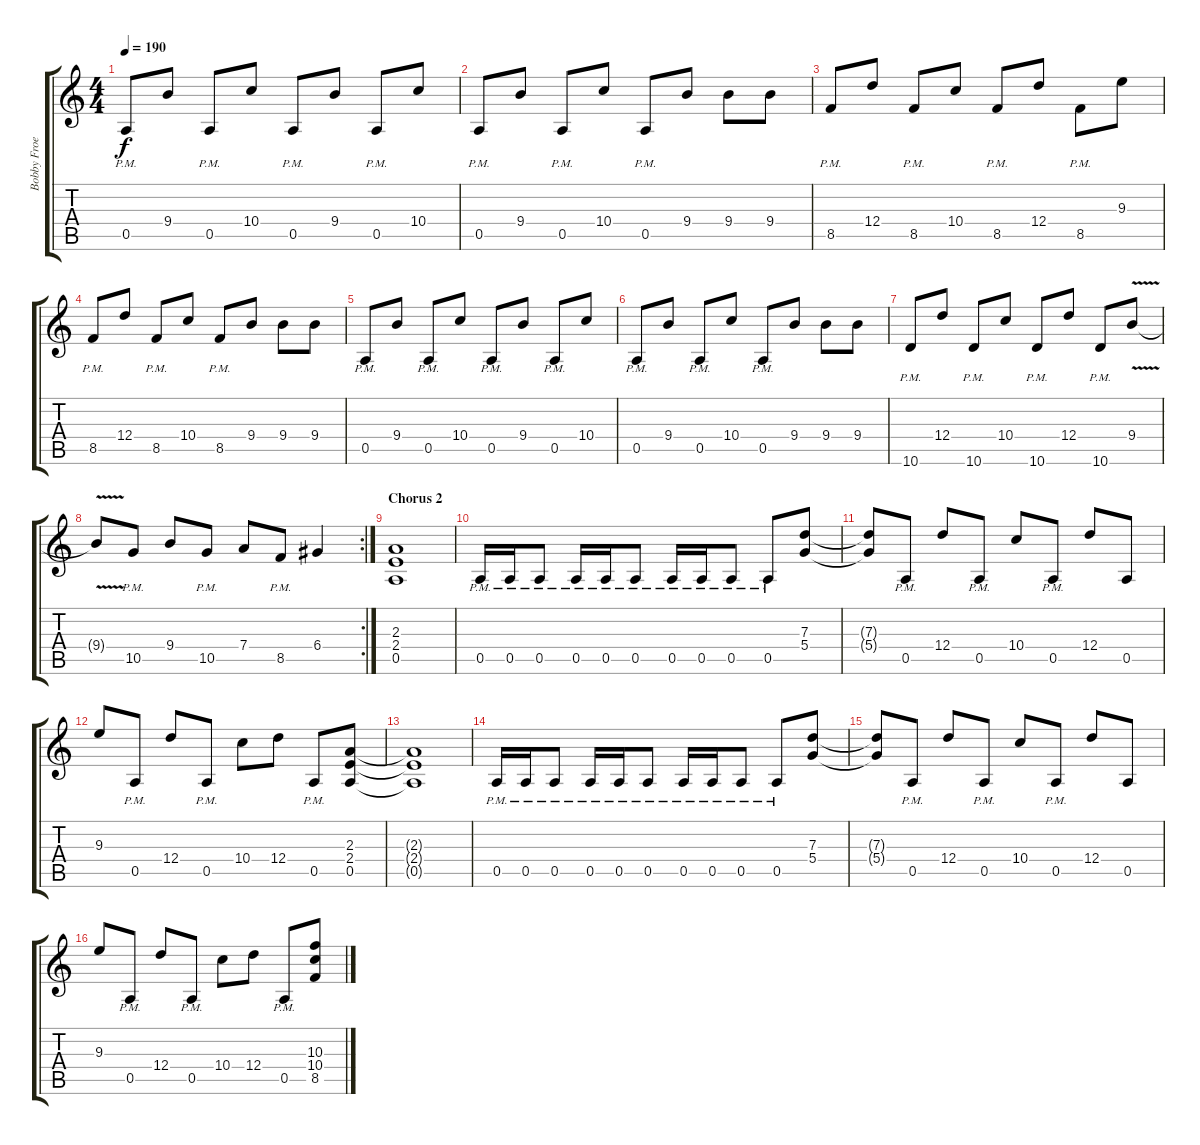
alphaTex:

\track ("Bobby Froese" "Bobby Froe") {instrument distortionguitar}
\staff {score tabs}
\tuning (E4 B3 G3 D3 A2 E2) {hide}
\ts (4 4)
\tempo 190
\clef g2
\ks c
0.5{pm}.8{dy f} 9.4.8 0.5{pm}.8 10.4.8 0.5{pm}.8 9.4.8 0.5{pm}.8 10.4.8 |
0.5{pm}.8 9.4.8 0.5{pm}.8 10.4.8 0.5{pm}.8 9.4.8 9.4.8 9.4.8 |
8.5{pm}.8 12.4.8 8.5{pm}.8 10.4.8 8.5{pm}.8 12.4.8 8.5{pm}.8 9.3.8 |
8.5{pm}.8 12.4.8 8.5{pm}.8 10.4.8 8.5{pm}.8 9.4.8 9.4.8 9.4.8 |
0.5{pm}.8 9.4.8 0.5{pm}.8 10.4.8 0.5{pm}.8 9.4.8 0.5{pm}.8 10.4.8 |
0.5{pm}.8 9.4.8 0.5{pm}.8 10.4.8 0.5{pm}.8 9.4.8 9.4.8 9.4.8 |
10.6{pm}.8 12.4.8 10.6{pm}.8 10.4.8 10.6{pm}.8 12.4.8 10.6{pm}.8 9.4{v}.8 |
\rc 2
9.4{t}.8 10.5{pm}.8 9.4.8 10.5{pm}.8 7.4.8 8.5{pm}.8 6.4.4 |
\section ("" "Chorus 2")
(2.3 2.4 0.5).1 |
0.5{pm}.16 0.5{pm}.16 0.5{pm}.8 0.5{pm}.16 0.5{pm}.16 0.5{pm}.8 0.5{pm}.16 0.5{pm}.16 0.5{pm}.8 0.5{pm}.8 (7.3 5.4).8 |
(7.3{t} 5.4{t}).8 0.5{pm}.8 12.4.8 0.5{pm}.8 10.4.8 0.5{pm}.8 12.4.8 0.5.8 |
9.3.8 0.5{pm}.8 12.4.8 0.5{pm}.8 10.4.8 12.4.8 0.5{pm}.8 (2.3 2.4 0.5).8 |
(2.3{t} 2.4{t} 0.5{t}).1 |
0.5{pm}.16 0.5{pm}.16 0.5{pm}.8 0.5{pm}.16 0.5{pm}.16 0.5{pm}.8 0.5{pm}.16 0.5{pm}.16 0.5{pm}.8 0.5{pm}.8 (7.3 5.4).8 |
(7.3{t} 5.4{t}).8 0.5{pm}.8 12.4.8 0.5{pm}.8 10.4.8 0.5{pm}.8 12.4.8 0.5.8 |
9.3.8 0.5{pm}.8 12.4.8 0.5{pm}.8 10.4.8 12.4.8 0.5{pm}.8 (10.3 10.4 8.5).8
